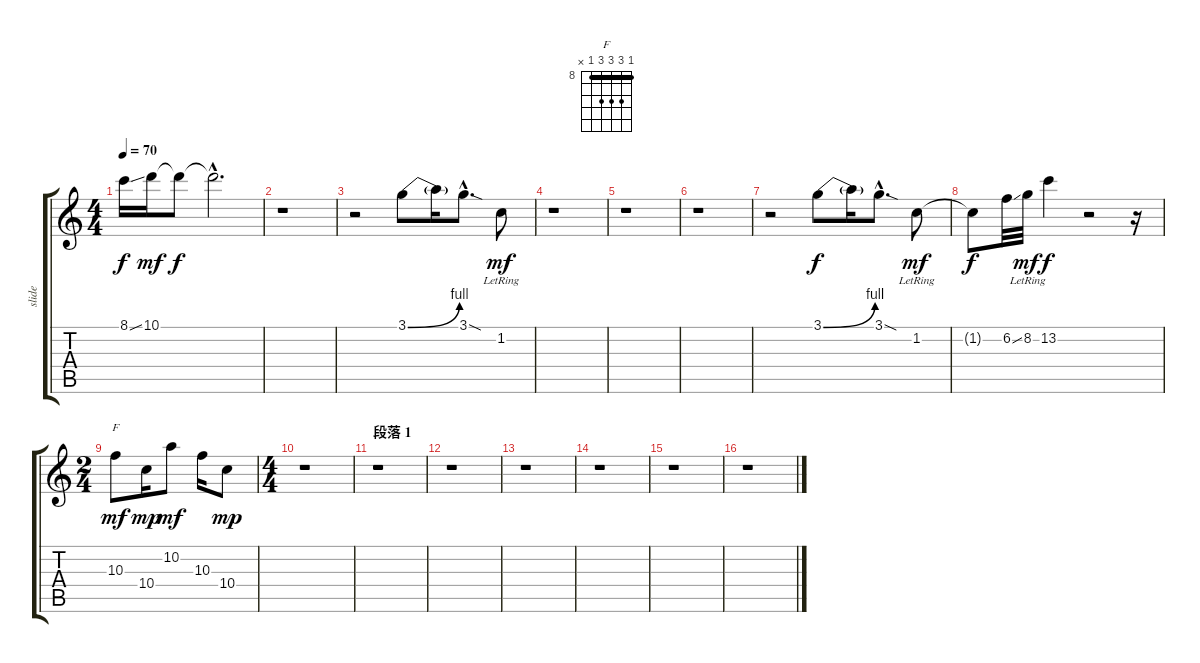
\track ("slide" "slide") {instrument acousticguitarsteel}
\staff {score tabs}
\tuning (E4 B3 G3 D3 A2 E2) {hide}
\chord ("F" 8 10 10 10 8 x) {firstfret 8 barre 8}
\ts (4 4)
\tempo 70
\clef g2
\ks c
8.1{ss}.16{dy f} 10.1.16{dy mf} 10.1{t}.8{dy f} 10.1{hac t}.2{d} |
r.1 |
r.2 3.1{be (bend 0 0 60 4)}.8 3.1{t}.16 3.1{sod hac}.8{d} 1.2{lr}.8{dy mf} |
r.1 |
r.1 |
r.1 |
r.2 3.1{be (bend 0 0 60 4)}.8{dy f} 3.1{t}.16 3.1{sod hac}.8{d} 1.2{lr}.8{dy mf} |
1.2{t}.8{dy f} 6.2{ss}.32{instrument overdrivenguitar} 8.2{lr}.32{dy mf} 13.2{lr}.4{dy f volume 8 instrument overdrivenguitar} r.2 r.16 |
\ts (2 4)
10.3.8{ch "F" dy mf volume 13 instrument overdrivenguitar} 10.4.16{dy mp} 10.2.8{dy mf} 10.3.16 10.4.8{dy mp} |
\ts (4 4)
r.1 |
\section ("" "段落 1")
r.1 |
r.1 |
r.1 |
r.1 |
r.1 |
r.1
